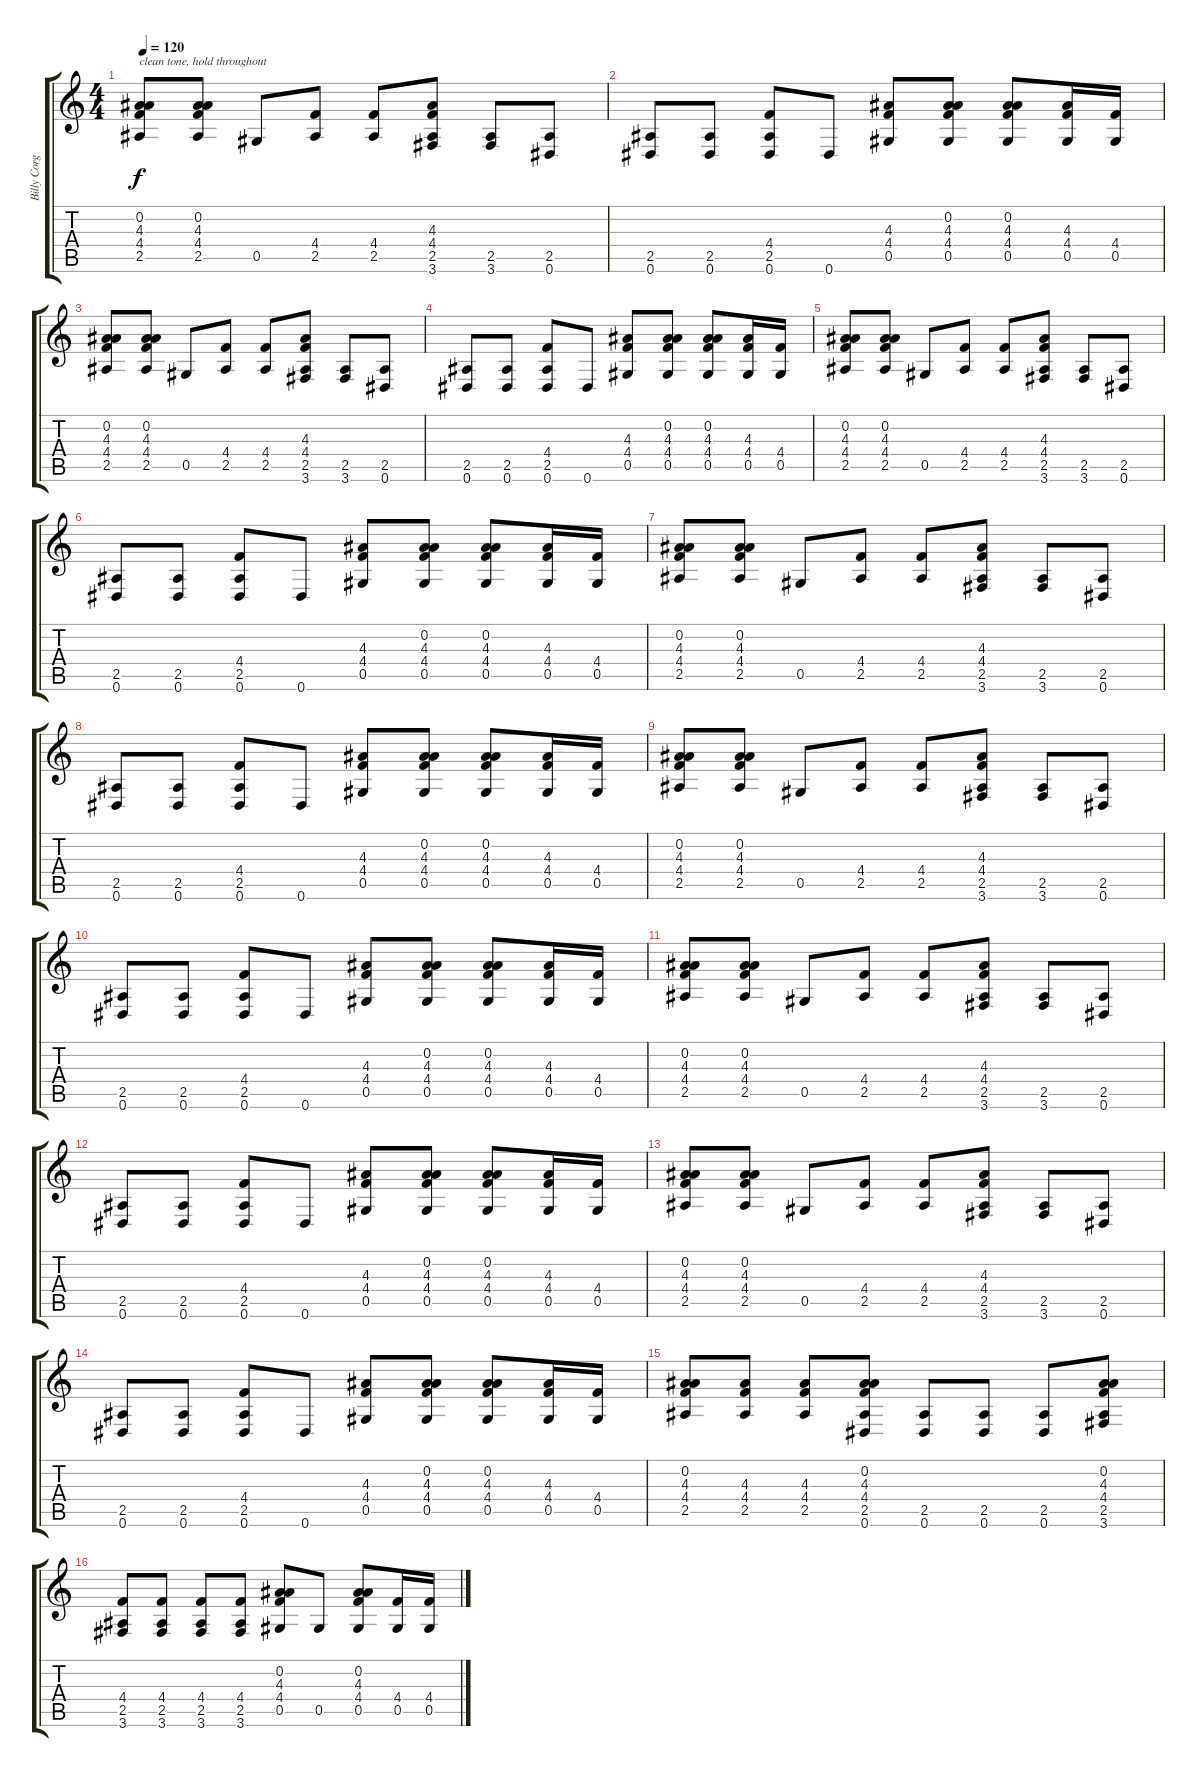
\track ("Billy Corgan (Ovd Guitar)" "Billy Corg") {instrument overdrivenguitar}
\staff {score tabs}
\tuning (Eb4 Bb3 Gb3 Db3 Ab2 Eb2) {hide}
\ts (4 4)
\tempo 120
\clef g2
\ks c
(0.2 4.3 4.4 2.5).8{txt "clean tone, hold throughout" dy f instrument overdrivenguitar} (0.2 4.3 4.4 2.5).8 0.5.8 (4.4 2.5).8 (4.4 2.5).8 (4.3 4.4 2.5 3.6).8 (2.5 3.6).8 (2.5 0.6).8 |
(2.5 0.6).8 (2.5 0.6).8 (4.4 2.5 0.6).8 0.6.8 (4.3 4.4 0.5).8 (0.2 4.3 4.4 0.5).8 (0.2 4.3 4.4 0.5).8 (4.3 4.4 0.5).16 (4.4 0.5).16 |
(0.2 4.3 4.4 2.5).8 (0.2 4.3 4.4 2.5).8 0.5.8 (4.4 2.5).8 (4.4 2.5).8 (4.3 4.4 2.5 3.6).8 (2.5 3.6).8 (2.5 0.6).8 |
(2.5 0.6).8 (2.5 0.6).8 (4.4 2.5 0.6).8 0.6.8 (4.3 4.4 0.5).8 (0.2 4.3 4.4 0.5).8 (0.2 4.3 4.4 0.5).8 (4.3 4.4 0.5).16 (4.4 0.5).16 |
(0.2 4.3 4.4 2.5).8 (0.2 4.3 4.4 2.5).8 0.5.8 (4.4 2.5).8 (4.4 2.5).8 (4.3 4.4 2.5 3.6).8 (2.5 3.6).8 (2.5 0.6).8 |
(2.5 0.6).8 (2.5 0.6).8 (4.4 2.5 0.6).8 0.6.8 (4.3 4.4 0.5).8 (0.2 4.3 4.4 0.5).8 (0.2 4.3 4.4 0.5).8 (4.3 4.4 0.5).16 (4.4 0.5).16 |
(0.2 4.3 4.4 2.5).8 (0.2 4.3 4.4 2.5).8 0.5.8 (4.4 2.5).8 (4.4 2.5).8 (4.3 4.4 2.5 3.6).8 (2.5 3.6).8 (2.5 0.6).8 |
(2.5 0.6).8 (2.5 0.6).8 (4.4 2.5 0.6).8 0.6.8 (4.3 4.4 0.5).8 (0.2 4.3 4.4 0.5).8 (0.2 4.3 4.4 0.5).8 (4.3 4.4 0.5).16 (4.4 0.5).16 |
(0.2 4.3 4.4 2.5).8 (0.2 4.3 4.4 2.5).8 0.5.8 (4.4 2.5).8 (4.4 2.5).8 (4.3 4.4 2.5 3.6).8 (2.5 3.6).8 (2.5 0.6).8 |
(2.5 0.6).8 (2.5 0.6).8 (4.4 2.5 0.6).8 0.6.8 (4.3 4.4 0.5).8 (0.2 4.3 4.4 0.5).8 (0.2 4.3 4.4 0.5).8 (4.3 4.4 0.5).16 (4.4 0.5).16 |
(0.2 4.3 4.4 2.5).8 (0.2 4.3 4.4 2.5).8 0.5.8 (4.4 2.5).8 (4.4 2.5).8 (4.3 4.4 2.5 3.6).8 (2.5 3.6).8 (2.5 0.6).8 |
(2.5 0.6).8 (2.5 0.6).8 (4.4 2.5 0.6).8 0.6.8 (4.3 4.4 0.5).8 (0.2 4.3 4.4 0.5).8 (0.2 4.3 4.4 0.5).8 (4.3 4.4 0.5).16 (4.4 0.5).16 |
(0.2 4.3 4.4 2.5).8 (0.2 4.3 4.4 2.5).8 0.5.8 (4.4 2.5).8 (4.4 2.5).8 (4.3 4.4 2.5 3.6).8 (2.5 3.6).8 (2.5 0.6).8 |
(2.5 0.6).8 (2.5 0.6).8 (4.4 2.5 0.6).8 0.6.8 (4.3 4.4 0.5).8 (0.2 4.3 4.4 0.5).8 (0.2 4.3 4.4 0.5).8 (4.3 4.4 0.5).16 (4.4 0.5).16 |
(0.2 4.3 4.4 2.5).8 (4.3 4.4 2.5).8 (4.3 4.4 2.5).8 (0.2 4.3 4.4 2.5 0.6).8 (2.5 0.6).8 (2.5 0.6).8 (2.5 0.6).8 (0.2 4.3 4.4 2.5 3.6).8 |
(4.4 2.5 3.6).8 (4.4 2.5 3.6).8 (4.4 2.5 3.6).8 (4.4 2.5 3.6).8 (0.2 4.3 4.4 0.5).8 0.5.8 (0.2 4.3 4.4 0.5).8 (4.4 0.5).16 (4.4 0.5).16
